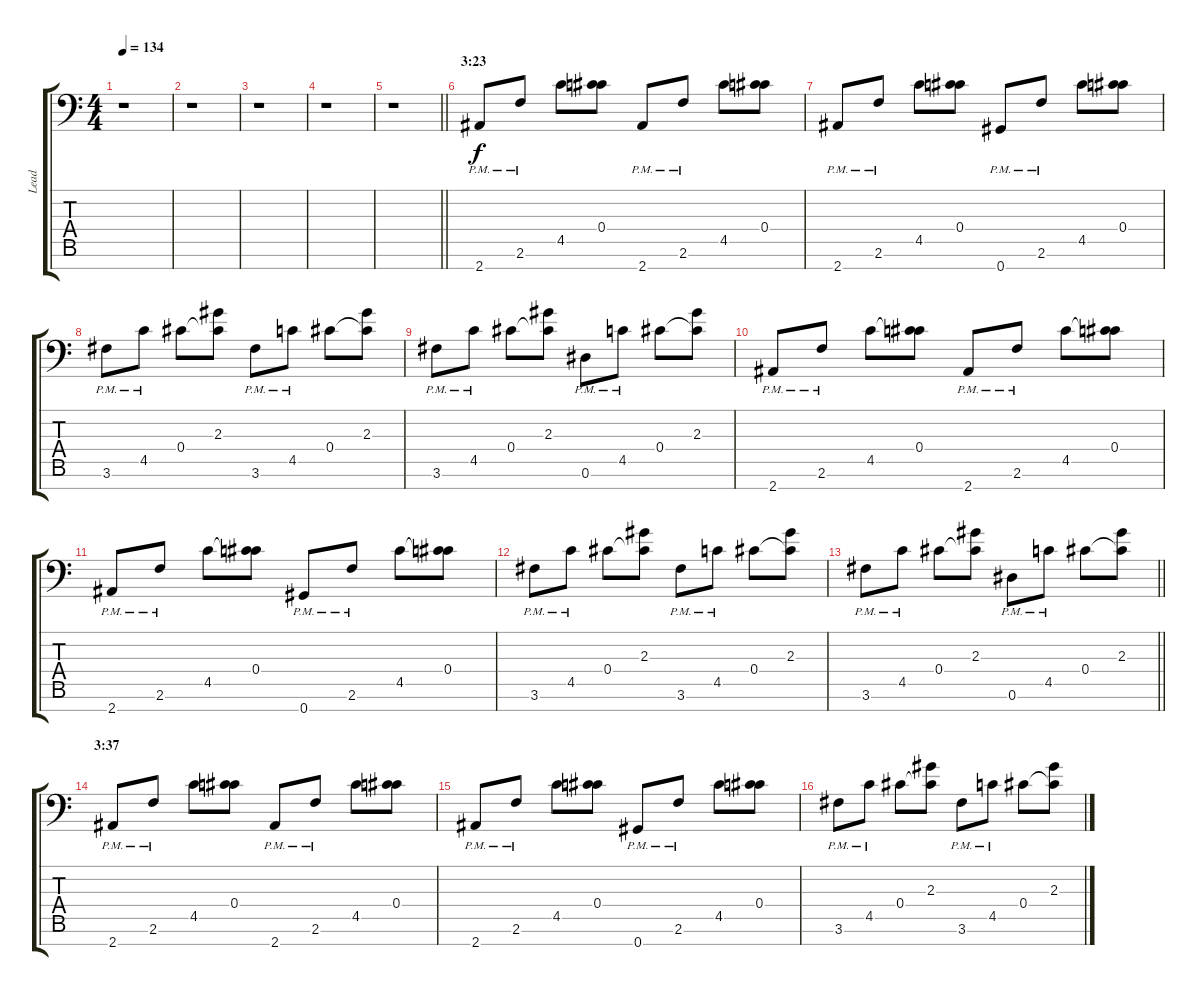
\track ("Lead" "Lead") {instrument distortionguitar}
\staff {score tabs}
\tuning (Eb4 Bb3 Gb3 Db3 Ab2 Eb2 Ab1) {hide}
\ts (4 4)
\tempo 134
\clef f4
\ks c
r.1{dy f} |
r.1 |
r.1 |
r.1 |
\barLineRight lightlight
r.1 |
\section ("" "3:23")
2.7{pm}.8{volume 14} 2.6{pm}.8 4.5.8 (0.4 4.5{t}).8 2.7{pm}.8 2.6{pm}.8 4.5.8 (0.4 4.5{t}).8 |
2.7{pm}.8 2.6{pm}.8 4.5.8 (0.4 4.5{t}).8 0.7{pm}.8 2.6{pm}.8 4.5.8 (0.4 4.5{t}).8 |
3.6{pm}.8 4.5{pm}.8 0.4.8 (2.3 0.4{t}).8 3.6{pm}.8 4.5{pm}.8 0.4.8 (2.3 0.4{t}).8 |
3.6{pm}.8 4.5{pm}.8 0.4.8 (2.3 0.4{t}).8 0.6{pm}.8 4.5{pm}.8 0.4.8 (2.3 0.4{t}).8 |
2.7{pm}.8 2.6{pm}.8 4.5.8 (0.4 4.5{t}).8 2.7{pm}.8 2.6{pm}.8 4.5.8 (0.4 4.5{t}).8 |
2.7{pm}.8 2.6{pm}.8 4.5.8 (0.4 4.5{t}).8 0.7{pm}.8 2.6{pm}.8 4.5.8 (0.4 4.5{t}).8 |
3.6{pm}.8 4.5{pm}.8 0.4.8 (2.3 0.4{t}).8 3.6{pm}.8 4.5{pm}.8 0.4.8 (2.3 0.4{t}).8 |
\barLineRight lightlight
3.6{pm}.8 4.5{pm}.8 0.4.8 (2.3 0.4{t}).8 0.6{pm}.8 4.5{pm}.8 0.4.8 (2.3 0.4{t}).8 |
\section ("" "3:37")
2.7{pm}.8{volume 14} 2.6{pm}.8 4.5.8 (0.4 4.5{t}).8 2.7{pm}.8 2.6{pm}.8 4.5.8 (0.4 4.5{t}).8 |
2.7{pm}.8 2.6{pm}.8 4.5.8 (0.4 4.5{t}).8 0.7{pm}.8 2.6{pm}.8 4.5.8 (0.4 4.5{t}).8 |
3.6{pm}.8 4.5{pm}.8 0.4.8 (2.3 0.4{t}).8 3.6{pm}.8 4.5{pm}.8 0.4.8 (2.3 0.4{t}).8
